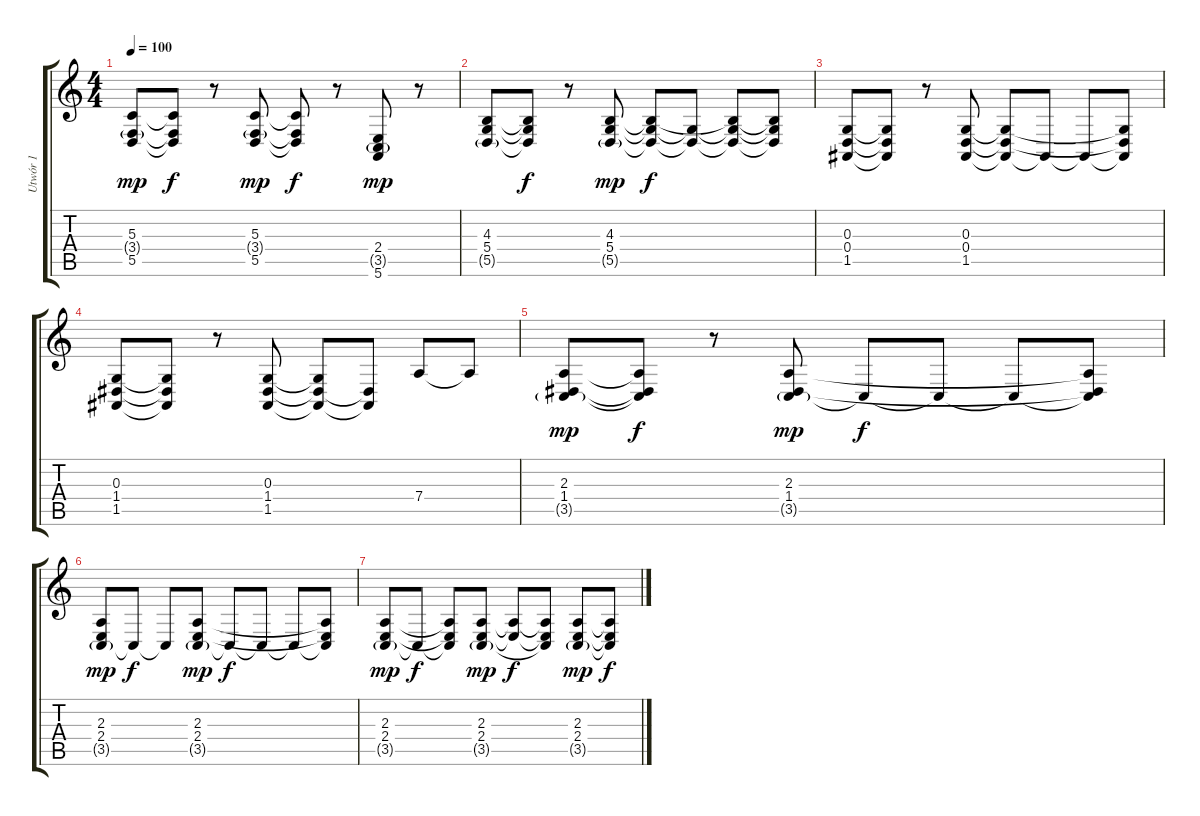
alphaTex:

\track ("Utwór 1" "Utwór 1") {instrument koto}
\staff {score tabs}
\tuning (E4 B3 G3 D3 A2 E2) {hide}
\ts (4 4)
\tempo 100
\clef g2
\ks c
(5.3 3.4{g} 5.5).8{dy mp} (5.3{t} 3.4{t} 5.5{t}).8{dy f} r.8 (5.3 3.4{g} 5.5).8{dy mp} (5.3{t} 3.4{t} 5.5{t}).8{dy f} r.8 (2.4 3.5{g} 5.6).8{dy mp} r.8 |
(4.3 5.4 5.5{g}).8 (4.3{t} 5.4{t} 5.5{t}).8{dy f} r.8 (4.3 5.4 5.5{g}).8{dy mp} (4.3{t} 5.4{t} 5.5{t}).8{dy f} (5.4{t} 5.5{t}).8 (4.3{t} 5.4{t} 5.5{t}).8 (4.3{t} 5.4{t} 5.5{t}).8 |
(0.3 0.4 1.5).8 (0.3{t} 0.4{t} 1.5{t}).8 r.8 (0.3 0.4 1.5).8 (0.3{t} 0.4{t} 1.5{t}).8 1.5{t}.8 1.5{t}.8 (0.3{t} 0.4{t} 1.5{t}).8 |
(0.3 1.4 1.5).8 (0.3{t} 1.4{t} 1.5{t}).8 r.8 (0.3 1.4 1.5).8 (0.3{t} 1.4{t} 1.5{t}).8 (1.4{t} 1.5{t}).8 7.4.8 7.4{t}.8 |
(2.3 1.4 3.5{g}).8{dy mp} (2.3{t} 1.4{t} 3.5{t}).8{dy f} r.8 (2.3 1.4 3.5{g}).8{dy mp} 3.5{t}.8{dy f} 3.5{t}.8 3.5{t}.8 (2.3{t} 1.4{t} 3.5{t}).8 |
(2.3 2.4 3.5{g}).8{dy mp} 3.5{t}.8{dy f} 3.5{t}.8 (2.3 2.4 3.5{g}).8{dy mp} 3.5{t}.8{dy f} 3.5{t}.8 3.5{t}.8 (2.3{t} 2.4{t} 3.5{t}).8 |
(2.3 2.4 3.5{g}).8{dy mp} 3.5{t}.8{dy f} (2.3{t} 2.4{t} 3.5{t}).8 (2.3 2.4 3.5{g}).8{dy mp} (2.3{t} 2.4{t}).8{dy f} (2.3{t} 2.4{t} 3.5{t}).8 (2.3 2.4 3.5{g}).8{dy mp} (2.3{t} 2.4{t} 3.5{t}).8{dy f}
